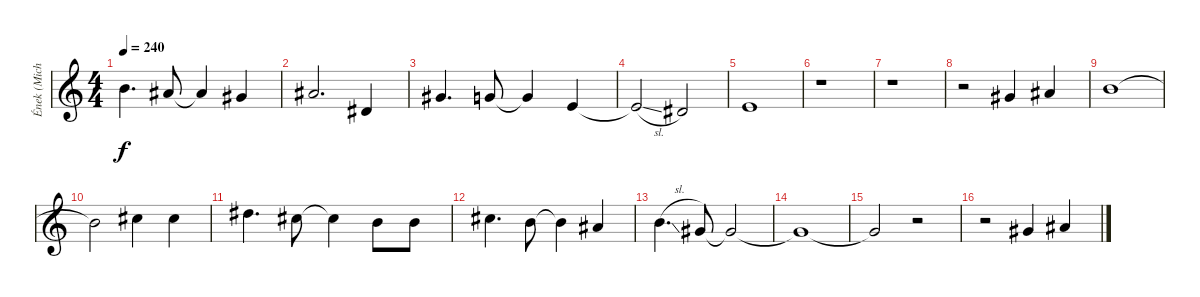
\track ("Ének (Michael Vescera)" "Ének (Mich") {instrument tenorsax}
\staff {score}
\tuning (E4 B3 G3 D3 A2 E2) {hide}
\ts (4 4)
\tempo 240
\clef g2
\ks c
7.1.4{d dy f} 6.1.8 6.1{t}.4 4.1.4 |
6.1.2{d} 4.2.4 |
4.1.4{d} 3.1.8 3.1{t}.4 5.2.4 |
5.2{sl t}.2 4.2.2 |
0.1.1 |
r.1 |
r.1 |
r.2 4.1.4 6.1.4 |
7.1.1 |
7.1{t}.2 9.1.4 9.1.4 |
11.1.4{d} 9.1.8 9.1{t}.4 7.1.8 7.1.8 |
9.1.4{d} 7.1.8 7.1{t}.4 6.1.4 |
7.1{sl}.4{d} 4.1.8 4.1{t}.2 |
4.1{t}.1 |
4.1{t}.2 r.2 |
r.2 4.1.4 6.1.4
